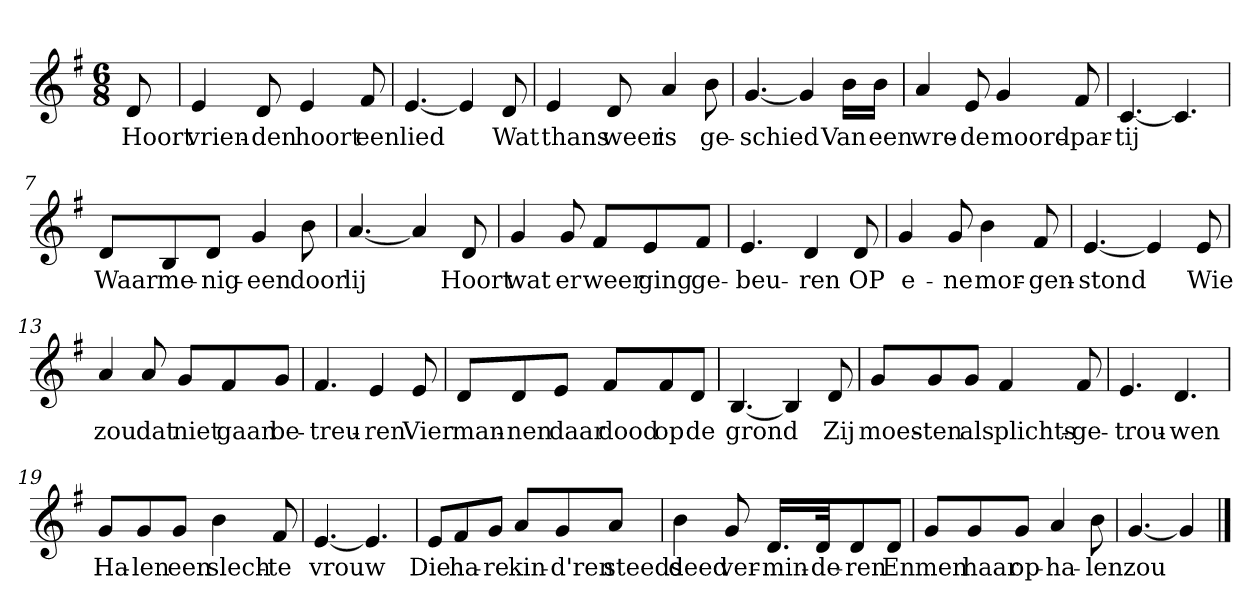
**kern	**text
*part1	*part1
*staff1	*staff1
*clefG2	*
*k[f#]	*
*G:	*
*M6/8	*
*MM120	*
=	=
8d	Hoort
=1	=1
4e	vrien-
8d	-den
4e	hoort
8f#	een
=2	=2
[4.e	lied
4e]	.
8d	Wat
=3	=3
4e	thans
8d	weer
4a	is
8b	ge-
=4	=4
[4.g	-schied
4g]	.
16b\LL	Van
16b\JJ	een
=5	=5
4a	wre-
8e	-de
4g	moord-
8f#	-par-
=6	=6
[4.c	-tij
4.c]	.
=7	=7
8d/L	Waar
8B/	me-
8d/J	-nig-
4g	-een
8b	door
=8	=8
[4.a	lij
4a]	.
8d	Hoort
=9	=9
4g	wat
8g	er
8f#/L	weer
8e/	ging
8f#/J	ge-
=10	=10
4.e	-beu-
4d	-ren
8d	OP
=11	=11
4g	e-
8g	-ne
4b	mor-
8f#	-gen-
=12	=12
[4.e	-stond
4e]	.
8e	Wie
=13	=13
4a	zou
8a	dat
8g/L	niet
8f#/	gaan
8g/J	be-
=14	=14
4.f#	-treu-
4e	-ren
8e	Vier
=15	=15
8d/L	man-
8d/	-nen
8e/J	daar
8f#/L	dood
8f#/	op
8d/J	de
=16	=16
[4.B	grond
4B]	.
8d	Zij
=17	=17
8g/L	moes-
8g/	-ten
8g/J	als
4f#	plichts-
8f#	-ge-
=18	=18
4.e	-trou-
4.d	-wen
=19	=19
8g/L	Ha-
8g/	-len
8g/J	een
4b	slech-
8f#	-te
=20	=20
[4.e	vrouw
4.e]	.
=21	=21
8e/L	Die
8f#/	ha-
8g/J	-re
8a/L	kin-
8g/	-d'ren
8a/J	steeds
=22	=22
4b	deed
8g	ver-
16.d/LL	-min-
32d/Jk	-de-
8d/	-ren
8d/J	En
=23	=23
8g/L	men
8g/	haar
8g/J	op-
4a	-ha-
8b	-len
=24	=24
[4.g	zou
4g]	.
==	==
*-	*-
